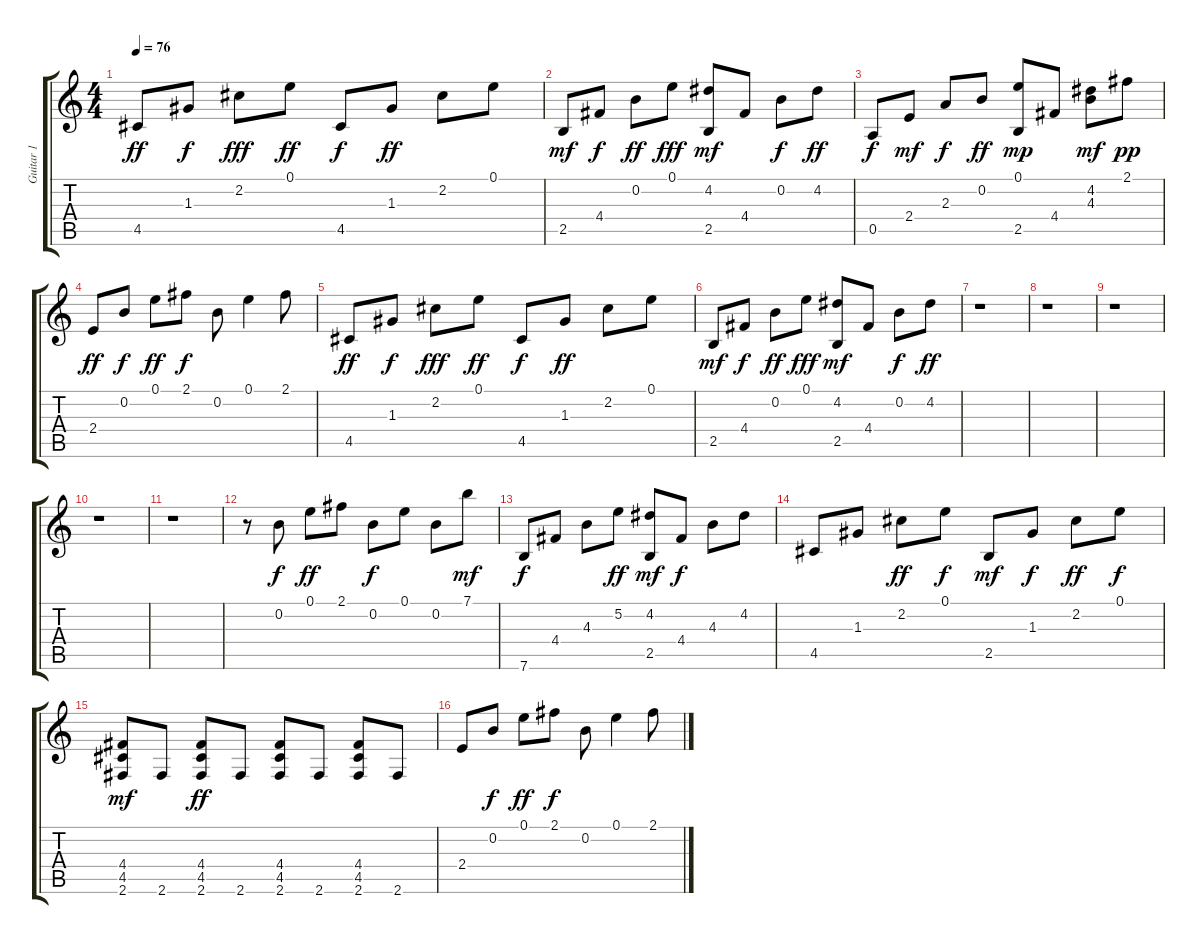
\track ("Guitar 1" "Guitar 1") {instrument electricguitarclean}
\staff {score tabs}
\tuning (E4 B3 G3 D3 A2 E2) {hide}
\ts (4 4)
\tempo 76
\clef g2
\ks c
4.5.8{dy ff} 1.3.8{dy f} 2.2.8{dy fff} 0.1.8{dy ff} 4.5.8{dy f} 1.3.8{dy ff} 2.2.8 0.1.8 |
2.5.8{dy mf} 4.4.8{dy f} 0.2.8{dy ff} 0.1.8{dy fff} (4.2 2.5).8{dy mf} 4.4.8 0.2.8{dy f} 4.2.8{dy ff} |
0.5.8{dy f} 2.4.8{dy mf} 2.3.8{dy f} 0.2.8{dy ff} (0.1 2.5).8{dy mp} 4.4.8 (4.2 4.3).8{dy mf} 2.1.8{dy pp} |
2.4.8{dy ff} 0.2.8{dy f} 0.1.8{dy ff} 2.1.8{dy f} 0.2.8 0.1.4 2.1.8 |
4.5.8{dy ff} 1.3.8{dy f} 2.2.8{dy fff} 0.1.8{dy ff} 4.5.8{dy f} 1.3.8{dy ff} 2.2.8 0.1.8 |
2.5.8{dy mf} 4.4.8{dy f} 0.2.8{dy ff} 0.1.8{dy fff} (4.2 2.5).8{dy mf} 4.4.8 0.2.8{dy f} 4.2.8{dy ff} |
r.1 |
r.1 |
r.1 |
r.1 |
r.1 |
r.8 0.2.8{dy f} 0.1.8{dy ff} 2.1.8 0.2.8{dy f} 0.1.8 0.2.8 7.1.8{dy mf} |
7.6.8{dy f} 4.4.8 4.3.8 5.2.8{dy ff} (4.2 2.5).8{dy mf} 4.4.8{dy f} 4.3.8 4.2.8 |
4.5.8 1.3.8 2.2.8{dy ff} 0.1.8{dy f} 2.5.8{dy mf} 1.3.8{dy f} 2.2.8{dy ff} 0.1.8{dy f} |
(4.4 4.5 2.6).8{dy mf} 2.6.8 (4.4 4.5 2.6).8{dy ff} 2.6.8 (4.4 4.5 2.6).8 2.6.8 (4.4 4.5 2.6).8 2.6.8 |
2.4.8 0.2.8{dy f} 0.1.8{dy ff} 2.1.8{dy f} 0.2.8 0.1.4 2.1.8
